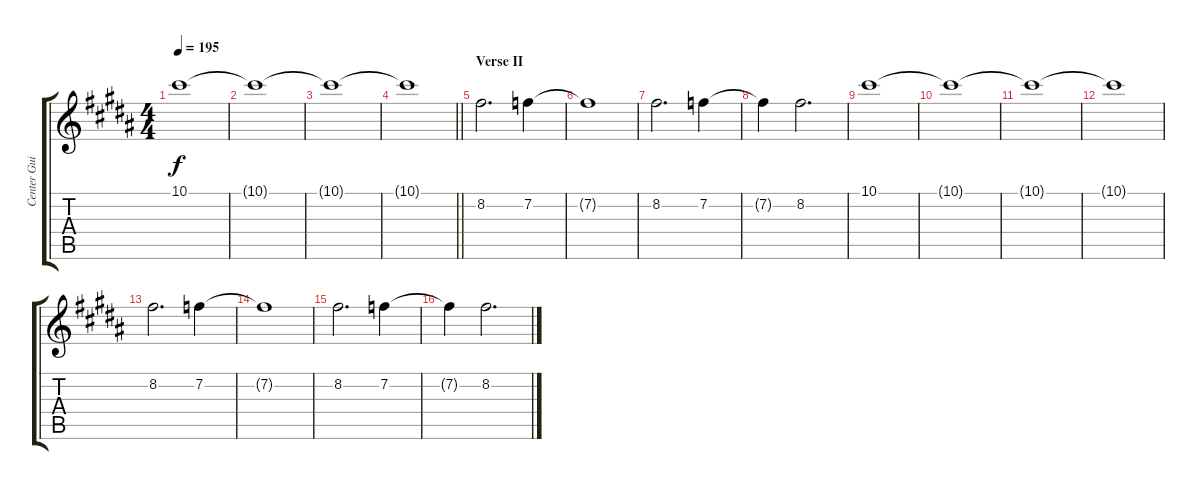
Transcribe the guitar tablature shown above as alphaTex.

\track ("Center Guitar" "Center Gui") {instrument overdrivenguitar}
\staff {score tabs}
\tuning (Eb4 Bb3 Gb3 Db3 Ab2 Db2) {hide}
\ts (4 4)
\tempo 195
\clef g2
\ks b
10.1.1{dy f} |
10.1{t}.1 |
10.1{t}.1 |
\barLineRight lightlight
10.1{t}.1 |
\section ("" "Verse II")
8.2.2{d} 7.2.4 |
7.2{t}.1 |
8.2.2{d} 7.2.4 |
7.2{t}.4 8.2.2{d} |
10.1.1 |
10.1{t}.1 |
10.1{t}.1 |
10.1{t}.1 |
8.2.2{d} 7.2.4 |
7.2{t}.1 |
8.2.2{d} 7.2.4 |
7.2{t}.4 8.2.2{d}
